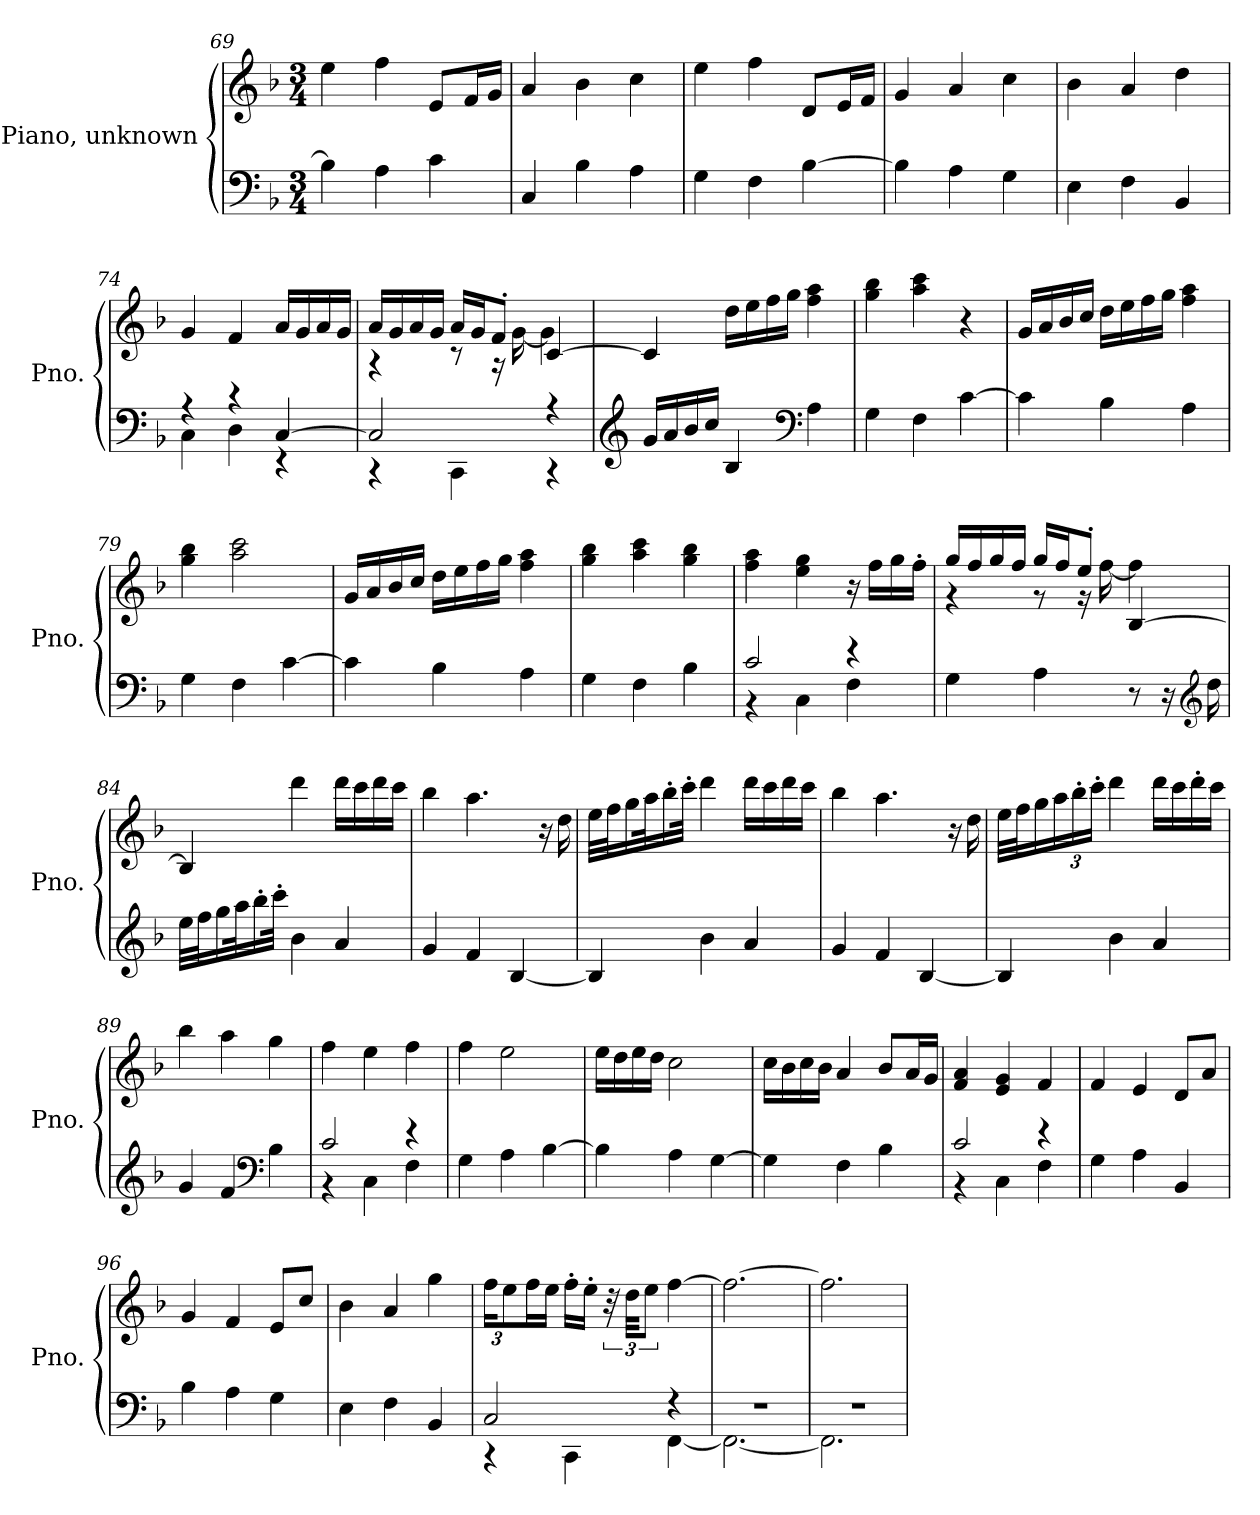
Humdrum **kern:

**kern	**kern
*part1	*part1
*staff2	*staff1
*I"Piano, unknown	*
*I'Pno.	*
*clefF4	*clefG2
*k[b-]	*k[b-]
*M3/4	*M3/4
=69	=69
4B-\]	4ee\
4A\	4ff\
4c\	8e/L
.	16f/L
.	16g/JJ
=70	=70
4C/	4a/
4B-\	4b-\
4A\	4cc\
=71	=71
4G\	4ee\
4F\	4ff\
[4B-\	8d/L
.	16e/L
.	16f/JJ
=72	=72
4B-\]	4g/
4A\	4a/
4G\	4cc\
=73	=73
4E\	4b-\
4F\	4a/
4BB-/	4dd\
=74	=74
*^	*
4r	4C\	4g/
4r	4D\	4f/
[4C/	4r	16a/LL
.	.	16g/
.	.	16a/
.	.	16g/JJ
!!LO:LB:g=z
=75	=75	=75
*	*	*^
2C/]	4r	16a/LL	4r
.	.	16g/	.
.	.	16a/	.
.	.	16g/JJ	.
.	4CC\	16a/LL	8r
.	.	16g/J	.
.	.	8f'/J	16r
.	.	.	[16g\
4r	4r	[4c/	4g\]
*v	*v	*	*
*	*v	*v
=76	=76
*clefG2	*
16g/LL	4c/]
16a/	.
16b-/	.
16cc/JJ	.
4B-/	16dd\LL
.	16ee\
.	16ff\
.	16gg\JJ
*clefF4	*
4A\	4ff\ 4aa\
=77	=77
4G\	4gg\ 4bb-\
4F\	4aa\ 4ccc\
[4c\	4r
=78	=78
4c\]	16g/LL
.	16a/
.	16b-/
.	16cc/JJ
4B-\	16dd\LL
.	16ee\
.	16ff\
.	16gg\JJ
4A\	4ff\ 4aa\
=79	=79
4G\	4gg\ 4bb-\
4F\	2aa\ 2ccc\
[4c\	.
!!LO:LB:g=z
=80	=80
4c\]	16g/LL
.	16a/
.	16b-/
.	16cc/JJ
4B-\	16dd\LL
.	16ee\
.	16ff\
.	16gg\JJ
4A\	4ff\ 4aa\
=81	=81
4G\	4gg\ 4bb-\
4F\	4aa\ 4ccc\
4B-\	4gg\ 4bb-\
=82	=82
*^	*
2c/	4r	4ff\ 4aa\
.	4C\	4ee\ 4gg\
4r	4F\	16r
.	.	16ff\LL
.	.	16gg\
.	.	16ff'\JJ
*v	*v	*
=83	=83
*	*^
4G\	16gg/LL	4r
.	16ff/	.
.	16gg/	.
.	16ff/JJ	.
4A\	16gg/LL	8r
.	16ff/J	.
.	8ee'/J	16r
.	.	[16ff\
8r	[4B-/	4ff\]
16r	.	.
*clefG2	*	*
16dd\	.	.
*	*v	*v
!!LO:LB:g=z
=84	=84
32ee\LLL	4B-/]
32ff\J	.
16gg\	.
32aa\K	.
16bb-'\	.
32ccc'\JJk	.
4b-\	4ddd\
4a/	16ddd\LL
.	16ccc\
.	16ddd\
.	16ccc\JJ
=85	=85
4g/	4bb-\
4f/	4.aa\
[4B-/	.
.	16r
.	16dd\
=86	=86
4B-/]	32ee\LLL
.	32ff\J
.	16gg\
.	32aa\K
.	16bb-'\
.	32ccc'\JJk
4b-\	4ddd\
4a/	16ddd\LL
.	16ccc\
.	16ddd\
.	16ccc\JJ
=87	=87
4g/	4bb-\
4f/	4.aa\
[4B-/	.
.	16r
.	16dd\
!!LO:LB:g=z
=88	=88
4B-/]	32ee\LLL
.	32ff\J
.	16gg\
*	*Xbrackettup
.	24aa\
.	24bb-'\
.	24ccc'\JJ
4b-\	4ddd\
4a/	16ddd\LL
.	16ccc\
.	16ddd'\
.	16ccc\JJ
=89	=89
4g/	4bb-\
4f/	4aa\
*clefF4	*
4B-\	4gg\
=90	=90
*^	*
2c/	4r	4ff\
.	4C\	4ee\
4r	4F\	4ff\
*v	*v	*
=91	=91
4G\	4ff\
4A\	2ee\
[4B-\	.
=92	=92
4B-\]	16ee\LL
.	16dd\
.	16ee\
.	16dd\JJ
4A\	2cc\
[4G\	.
=93	=93
4G\]	16cc\LL
.	16b-\
.	16cc\
.	16b-\JJ
4F\	4a/
4B-\	8b-/L
.	16a/L
.	16g/JJ
!!LO:LB:g=z
=94	=94
*^	*
2c/	4r	4f/ 4a/
.	4C\	4e/ 4g/
4r	4F\	4f/
*v	*v	*
=95	=95
4G\	4f/
4A\	4e/
4BB-/	8d/L
.	8a/J
=96	=96
4B-\	4g/
4A\	4f/
4G\	8e/L
.	8cc/J
=97	=97
4E\	4b-\
4F\	4a/
4BB-/	4gg\
=98	=98
*^	*
2C/	4r	24ff\KL
.	.	12ee\
.	.	16ff\L
.	.	16ee\JJ
.	4CC\	16ff'\LL
.	.	16ee'\JJ
*	*	*brackettup
.	.	48r
.	.	48dd\KKL
.	.	12ee\J
4r	[4FF\	[4ff\
=99	=99	=99
2.r	2.FF\_	2.ff\_
=100	=100	=100
2.r	2.FF\]	2.ff\]
*v	*v	*
=	=
*-	*-
